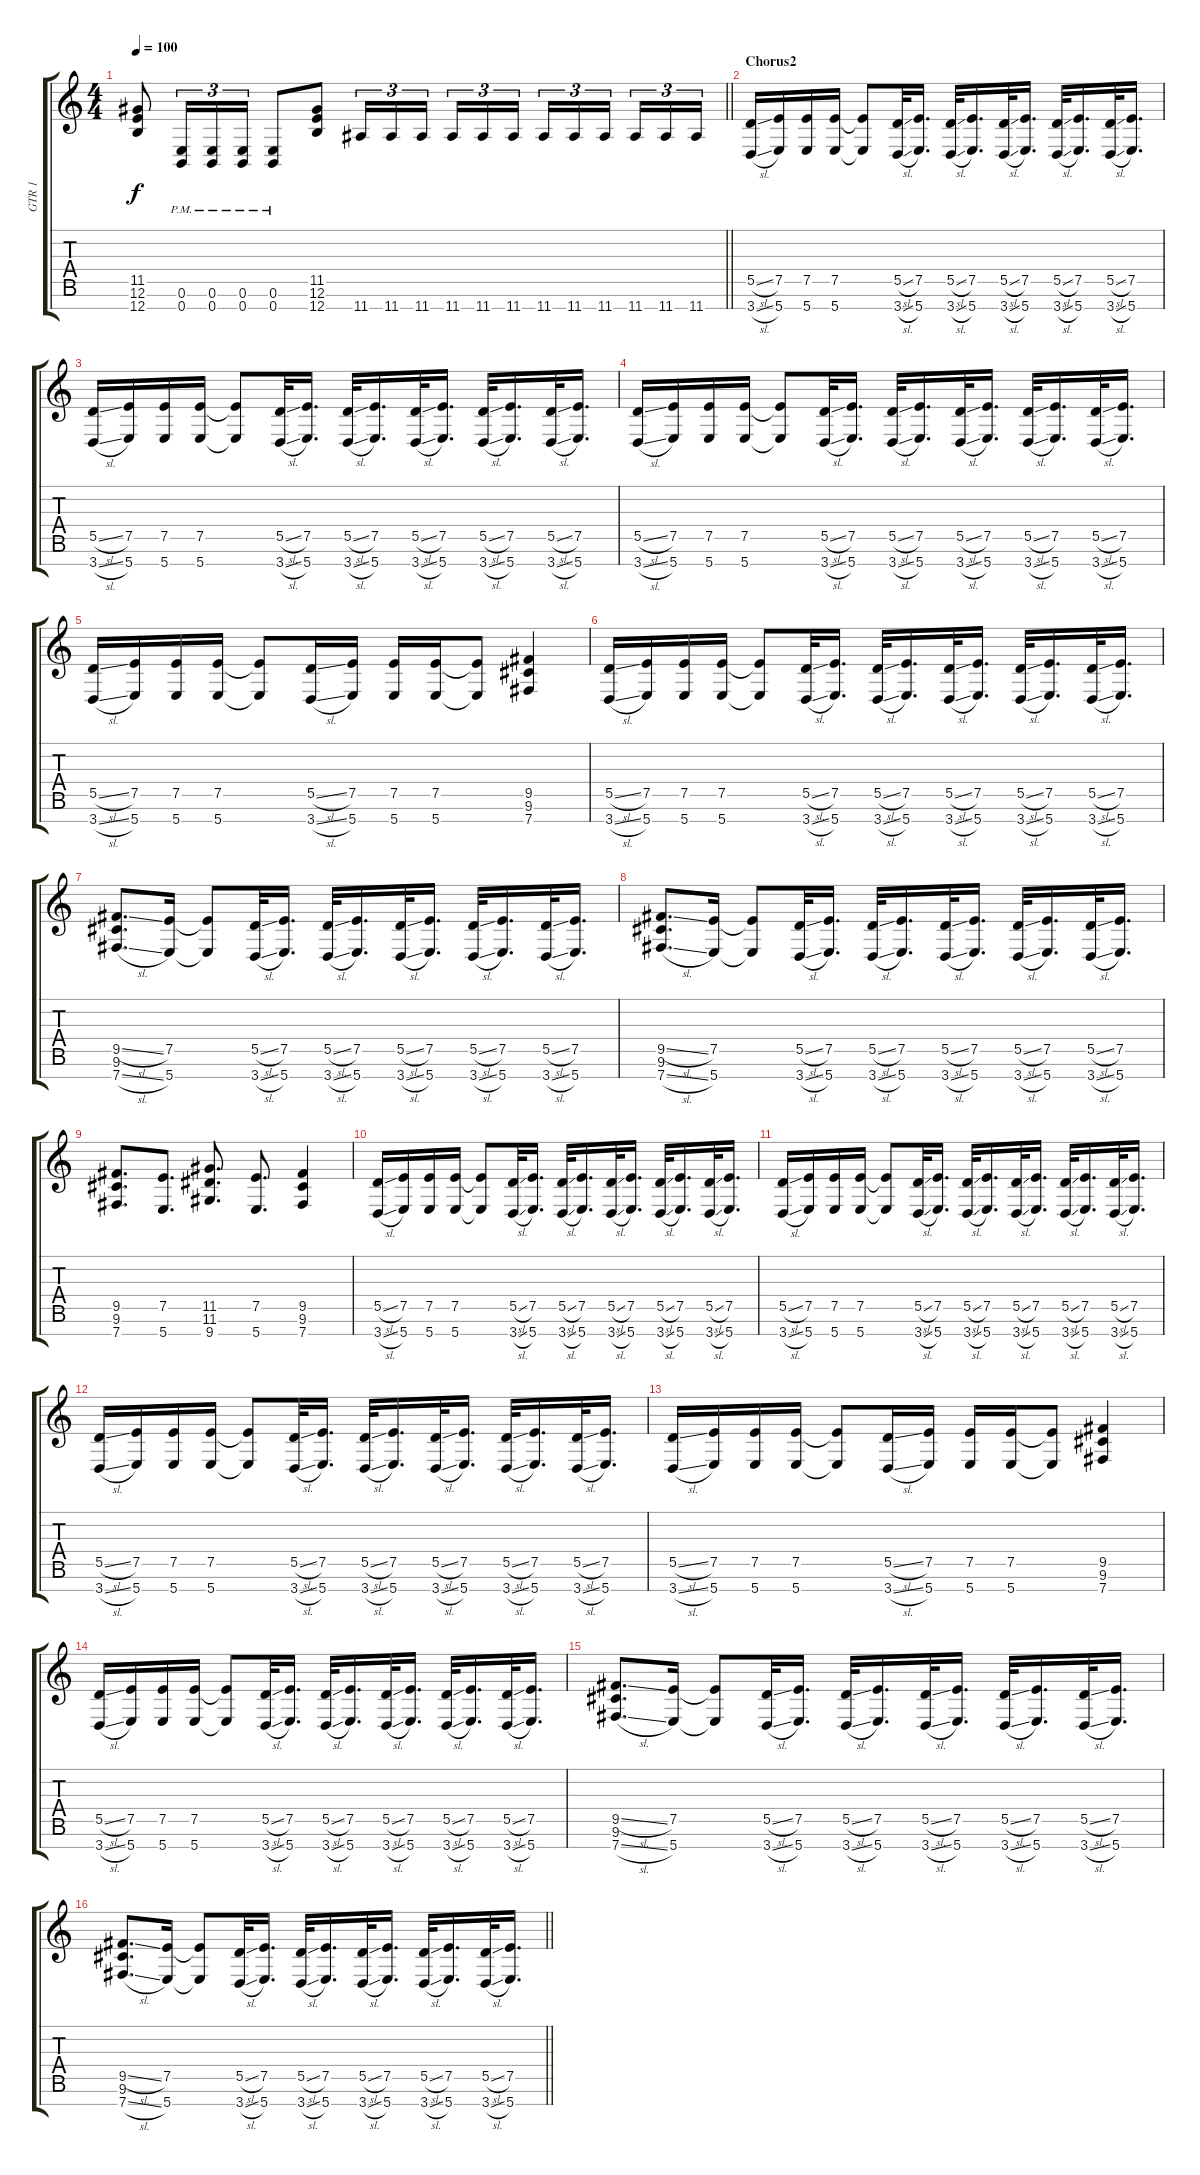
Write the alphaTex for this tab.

\track ("GTR 1" "GTR 1") {instrument distortionguitar}
\staff {score tabs}
\tuning (E4 B3 G3 D3 A2 E2 B1) {hide}
\ts (4 4)
\tempo 100
\clef g2
\barLineRight lightlight
\ks c
(11.5 12.6 12.7).8{dy f} (0.6{pm} 0.7{pm}).16{tu (3 2)} (0.6{pm} 0.7{pm}).16{tu (3 2)} (0.6{pm} 0.7{pm}).16{tu (3 2)} (0.6{pm} 0.7{pm}).8 (11.5 12.6 12.7).8 11.7.16{tu (3 2)} 11.7.16{tu (3 2)} 11.7.16{tu (3 2) beam splitsecondary} 11.7.16{tu (3 2)} 11.7.16{tu (3 2)} 11.7.16{tu (3 2)} 11.7.16{tu (3 2)} 11.7.16{tu (3 2)} 11.7.16{tu (3 2) beam splitsecondary} 11.7.16{tu (3 2)} 11.7.16{tu (3 2)} 11.7.16{tu (3 2)} |
\section ("" "Chorus2")
(5.5{sl} 3.7{sl}).16 (7.5 5.7).16 (7.5 5.7).16 (7.5 5.7).16 (7.5{t} 5.7{t}).8 (5.5{sl} 3.7{sl}).32 (7.5 5.7).16{d} (5.5{sl} 3.7{sl}).32 (7.5 5.7).16{d} (5.5{sl} 3.7{sl}).32 (7.5 5.7).16{d} (5.5{sl} 3.7{sl}).32 (7.5 5.7).16{d} (5.5{sl} 3.7{sl}).32 (7.5 5.7).16{d} |
(5.5{sl} 3.7{sl}).16 (7.5 5.7).16 (7.5 5.7).16 (7.5 5.7).16 (7.5{t} 5.7{t}).8 (5.5{sl} 3.7{sl}).32 (7.5 5.7).16{d} (5.5{sl} 3.7{sl}).32 (7.5 5.7).16{d} (5.5{sl} 3.7{sl}).32 (7.5 5.7).16{d} (5.5{sl} 3.7{sl}).32 (7.5 5.7).16{d} (5.5{sl} 3.7{sl}).32 (7.5 5.7).16{d} |
(5.5{sl} 3.7{sl}).16 (7.5 5.7).16 (7.5 5.7).16 (7.5 5.7).16 (7.5{t} 5.7{t}).8 (5.5{sl} 3.7{sl}).32 (7.5 5.7).16{d} (5.5{sl} 3.7{sl}).32 (7.5 5.7).16{d} (5.5{sl} 3.7{sl}).32 (7.5 5.7).16{d} (5.5{sl} 3.7{sl}).32 (7.5 5.7).16{d} (5.5{sl} 3.7{sl}).32 (7.5 5.7).16{d} |
(5.5{sl} 3.7{sl}).16 (7.5 5.7).16 (7.5 5.7).16 (7.5 5.7).16 (7.5{t} 5.7{t}).8 (5.5{sl} 3.7{sl}).16 (7.5 5.7).16 (7.5 5.7).16 (7.5 5.7).16 (7.5{t} 5.7{t}).8 (9.5 9.6 7.7).4 |
(5.5{sl} 3.7{sl}).16 (7.5 5.7).16 (7.5 5.7).16 (7.5 5.7).16 (7.5{t} 5.7{t}).8 (5.5{sl} 3.7{sl}).32 (7.5 5.7).16{d} (5.5{sl} 3.7{sl}).32 (7.5 5.7).16{d} (5.5{sl} 3.7{sl}).32 (7.5 5.7).16{d} (5.5{sl} 3.7{sl}).32 (7.5 5.7).16{d} (5.5{sl} 3.7{sl}).32 (7.5 5.7).16{d} |
(9.5{sl} 9.6 7.7{sl}).8{d} (7.5 5.7).16 (7.5{t} 5.7{t}).8 (5.5{sl} 3.7{sl}).32 (7.5 5.7).16{d} (5.5{sl} 3.7{sl}).32 (7.5 5.7).16{d} (5.5{sl} 3.7{sl}).32 (7.5 5.7).16{d} (5.5{sl} 3.7{sl}).32 (7.5 5.7).16{d} (5.5{sl} 3.7{sl}).32 (7.5 5.7).16{d} |
(9.5{sl} 9.6 7.7{sl}).8{d} (7.5 5.7).16 (7.5{t} 5.7{t}).8 (5.5{sl} 3.7{sl}).32 (7.5 5.7).16{d} (5.5{sl} 3.7{sl}).32 (7.5 5.7).16{d} (5.5{sl} 3.7{sl}).32 (7.5 5.7).16{d} (5.5{sl} 3.7{sl}).32 (7.5 5.7).16{d} (5.5{sl} 3.7{sl}).32 (7.5 5.7).16{d} |
(9.5 9.6 7.7).8{d} (7.5 5.7).8{d} (11.5 11.6 9.7).8{d} (7.5 5.7).8{d} (9.5 9.6 7.7).4 |
(5.5{sl} 3.7{sl}).16 (7.5 5.7).16 (7.5 5.7).16 (7.5 5.7).16 (7.5{t} 5.7{t}).8 (5.5{sl} 3.7{sl}).32 (7.5 5.7).16{d} (5.5{sl} 3.7{sl}).32 (7.5 5.7).16{d} (5.5{sl} 3.7{sl}).32 (7.5 5.7).16{d} (5.5{sl} 3.7{sl}).32 (7.5 5.7).16{d} (5.5{sl} 3.7{sl}).32 (7.5 5.7).16{d} |
(5.5{sl} 3.7{sl}).16 (7.5 5.7).16 (7.5 5.7).16 (7.5 5.7).16 (7.5{t} 5.7{t}).8 (5.5{sl} 3.7{sl}).32 (7.5 5.7).16{d} (5.5{sl} 3.7{sl}).32 (7.5 5.7).16{d} (5.5{sl} 3.7{sl}).32 (7.5 5.7).16{d} (5.5{sl} 3.7{sl}).32 (7.5 5.7).16{d} (5.5{sl} 3.7{sl}).32 (7.5 5.7).16{d} |
(5.5{sl} 3.7{sl}).16 (7.5 5.7).16 (7.5 5.7).16 (7.5 5.7).16 (7.5{t} 5.7{t}).8 (5.5{sl} 3.7{sl}).32 (7.5 5.7).16{d} (5.5{sl} 3.7{sl}).32 (7.5 5.7).16{d} (5.5{sl} 3.7{sl}).32 (7.5 5.7).16{d} (5.5{sl} 3.7{sl}).32 (7.5 5.7).16{d} (5.5{sl} 3.7{sl}).32 (7.5 5.7).16{d} |
(5.5{sl} 3.7{sl}).16 (7.5 5.7).16 (7.5 5.7).16 (7.5 5.7).16 (7.5{t} 5.7{t}).8 (5.5{sl} 3.7{sl}).16 (7.5 5.7).16 (7.5 5.7).16 (7.5 5.7).16 (7.5{t} 5.7{t}).8 (9.5 9.6 7.7).4 |
(5.5{sl} 3.7{sl}).16 (7.5 5.7).16 (7.5 5.7).16 (7.5 5.7).16 (7.5{t} 5.7{t}).8 (5.5{sl} 3.7{sl}).32 (7.5 5.7).16{d} (5.5{sl} 3.7{sl}).32 (7.5 5.7).16{d} (5.5{sl} 3.7{sl}).32 (7.5 5.7).16{d} (5.5{sl} 3.7{sl}).32 (7.5 5.7).16{d} (5.5{sl} 3.7{sl}).32 (7.5 5.7).16{d} |
(9.5{sl} 9.6 7.7{sl}).8{d} (7.5 5.7).16 (7.5{t} 5.7{t}).8 (5.5{sl} 3.7{sl}).32 (7.5 5.7).16{d} (5.5{sl} 3.7{sl}).32 (7.5 5.7).16{d} (5.5{sl} 3.7{sl}).32 (7.5 5.7).16{d} (5.5{sl} 3.7{sl}).32 (7.5 5.7).16{d} (5.5{sl} 3.7{sl}).32 (7.5 5.7).16{d} |
\barLineRight lightlight
(9.5{sl} 9.6 7.7{sl}).8{d} (7.5 5.7).16 (7.5{t} 5.7{t}).8 (5.5{sl} 3.7{sl}).32 (7.5 5.7).16{d} (5.5{sl} 3.7{sl}).32 (7.5 5.7).16{d} (5.5{sl} 3.7{sl}).32 (7.5 5.7).16{d} (5.5{sl} 3.7{sl}).32 (7.5 5.7).16{d} (5.5{sl} 3.7{sl}).32 (7.5 5.7).16{d}
